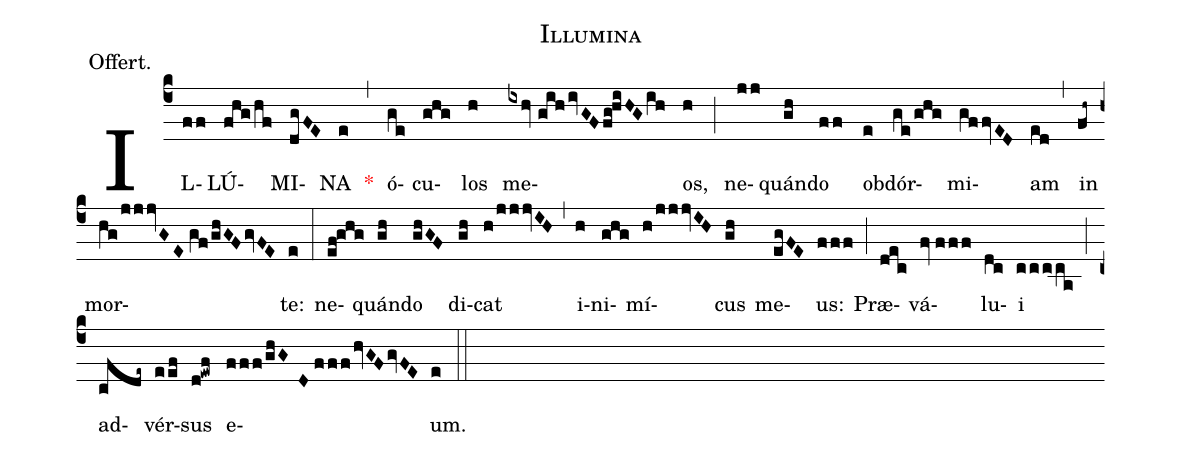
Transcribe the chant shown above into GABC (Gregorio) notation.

name:Illumina;
annotation:Offert.;
mode:IV.;
office-part:Offertory;
%%
(c4) IL(ff)LÚ(fhg/hf)MI(dgFE)NA(e) <v>\red{*}</v>(,) ó(ge)cu(ghg)los(h) me(ixhv//gih/ivGF/fg!hiHG/ih)os,(h) (;) ne(jj)quán(gh)do(ff) ob(e)dór(ge/ghg)mi(gffvED)am(ed) (,) in(fh~) mor(hg/jjjvGE//gf/ghGF/gvFE)te:(e) (:) ne(ef!ghg)quán(gh)do(ghGF) di(gh)cat(h/jjjvIH) (,) i(h)ni(ghg)mí(h/jjjvIH)cus(gh) me(egFE)us:(fff) (;) Præ(dec)vá(fv//fff)lu(dc)i(ccc/ca) (;) ad(cfde~)vér(eef)sus(d!ewf) e(fff/ghGD//fff/hvGF/gvFE)um.(e) (::)
